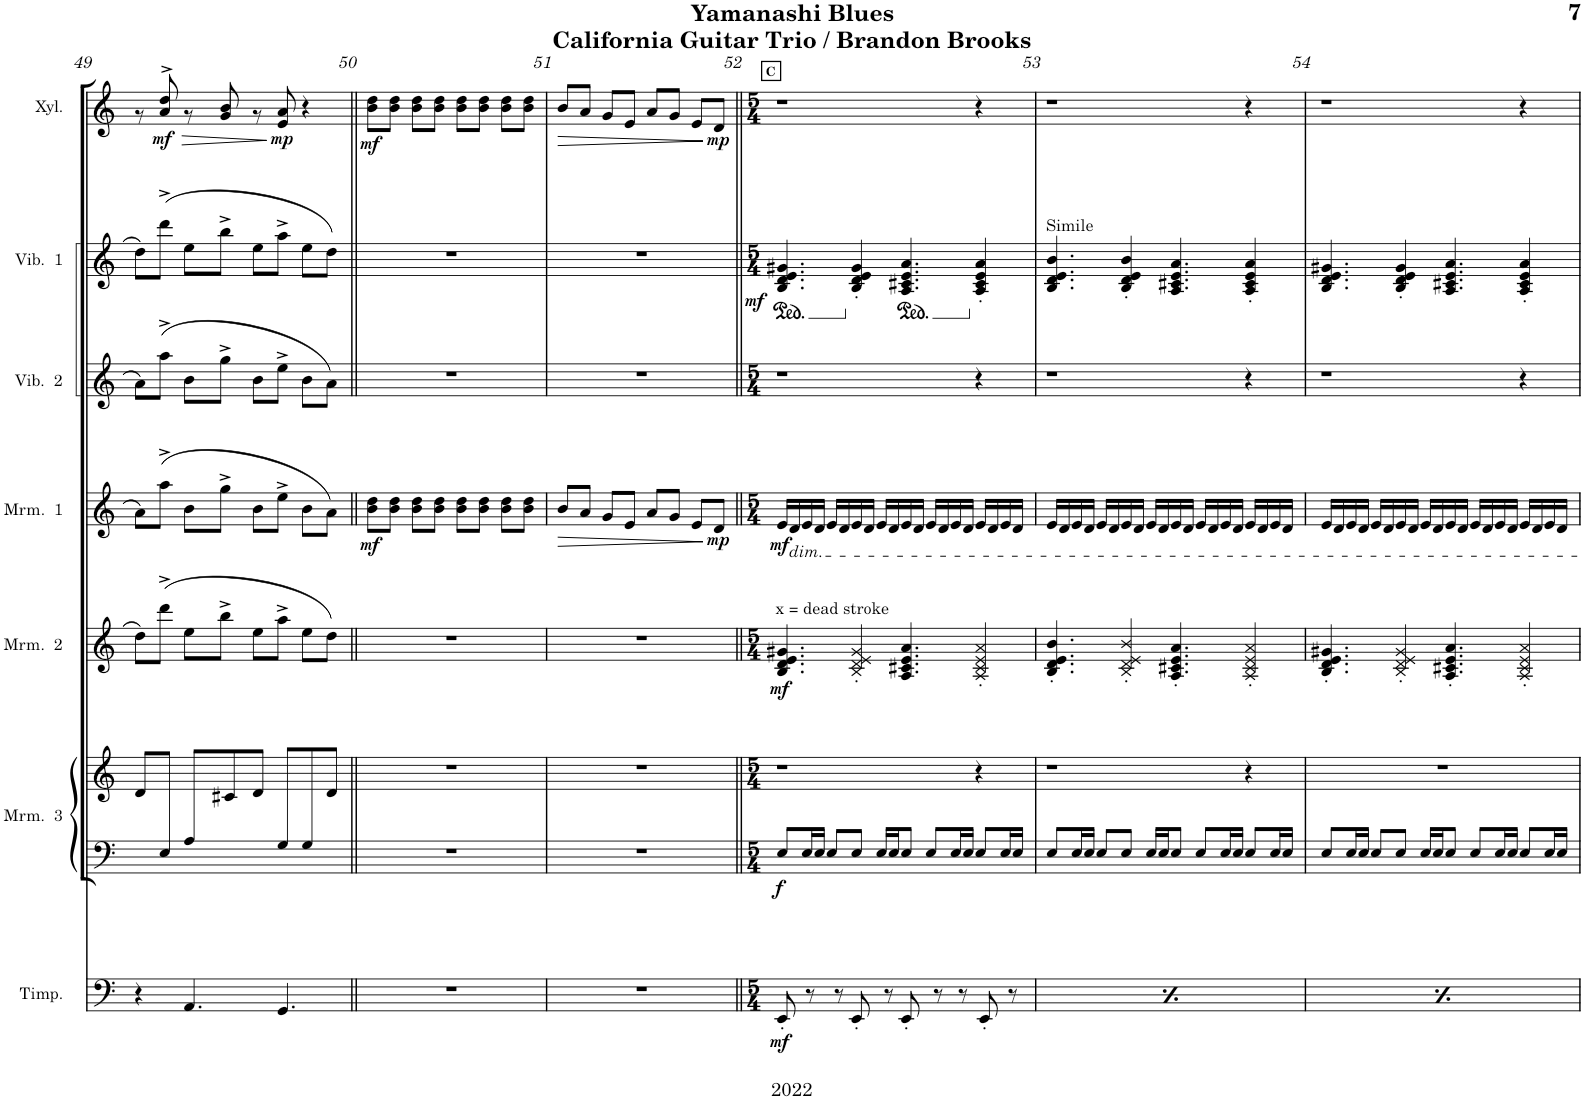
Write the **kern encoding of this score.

**kern	**dynam	**kern	**kern	**kern	**kern	**kern	**kern	**dynam	**kern	**dynam	**kern	**kern	**dynam	**kern	**dynam	**kern	**dynam	**kern	**kern	**dynam	**kern	**dynam
*part12	*part12	*part11	*part11	*part10	*part9	*part9	*part8	*part8	*part7	*part7	*part6	*part6	*part6	*part5	*part5	*part4	*part4	*part3	*part2	*part2	*part1	*part1
*staff15	*staff15	*staff14	*staff13	*staff12	*staff11	*staff10	*staff9	*staff9	*staff8	*staff8	*staff7	*staff6	*staff6/7	*staff5	*staff5	*staff4	*staff4	*staff3	*staff2	*staff2	*staff1	*staff1
*I"Xylophone	*	*I"Guitar 3	*	*I"Guitar 2	*I"Guitar 1	*	*I"Electric Bass	*	*I"Timpani	*	*I"Marimba 3	*	*	*I"Marimba 2	*	*I"Marimba 1	*	*I"Vibraphone 2	*I"Vibraphone 1	*	*I"Glock / Xylo	*
*I'Xyl.	*	*I'Gtr.  2	*	*I'Gtr.  2	*I'Gtr.  1	*	*I'El. B.	*	*I'Timp.	*	*I'Mrm.  3	*	*	*I'Mrm.  2	*	*I'Mrm.  1	*	*I'Vib.  2	*I'Vib.  1	*	*I'Glock / Xylo	*
!!LO:PB:g=z
*clefG2	*	*clefF4	*clefG2	*clefG2	*clefF4	*clefG2	*clefF4	*	*clefF4	*	*clefF4	*clefG2	*	*clefG2	*	*clefG2	*	*clefG2	*clefG2	*	*clefG2	*
*Trd-7c-12	*	*	*	*	*	*	*Trd7c12	*	*	*	*	*	*	*	*	*	*	*	*	*	*Trd-7c-12	*
*k[]	*	*k[]	*k[]	*k[]	*k[]	*k[]	*k[]	*	*k[]	*	*k[]	*k[]	*	*k[]	*	*k[]	*	*k[]	*k[]	*	*k[]	*
*M4/4	*	*M4/4	*M4/4	*M4/4	*M4/4	*M4/4	*M4/4	*	*M4/4	*	*M4/4	*M4/4	*	*M4/4	*	*M4/4	*	*M4/4	*M4/4	*	*M4/4	*
=49	=49	=49	=49	=49	=49	=49	=49	=49	=49	=49	=49	=49	=49	=49	=49	=49	=49	=49	=49	=49	=49	=49
*^	*	*	*	*	*^	*	*	*	*	*	*^	*	*	*	*	*	*	*	*	*	*^	*
8r	8r	.	1r	8b\L	8b\L	8ryy	1r	8d/L	4r	.	4r	.	8ryy	1ryy	8d/L	.	8dd\L	.	8a\L	.	8a\L	8dd\L	.	8ryy	8r	.
!	!	!LO:DY:b	!	!	!	!	!	!	!	!	!	!	!	!	!	!	!	!	!	!	!	!	!	!	!	!LO:DY:b
8a^	8dd	mf	.	(8aa\J	(8aa\J	8E\L	.	4ryy	.	.	.	.	8E/J	.	4ryy	.	(8ddd^\J	.	(8aa^\J	.	(8aa^\J	(8ddd^\J	.	8a^/	8dd/	mf
!	!	!LO:HP:b	!	!	!	!	!	!	!	!	!	!	!	!	!	!	!	!	!	!	!	!	!	!	!	!LO:HP:b
8r	8r	>	.	8b\L	8b\L	8A\J	.	.	4.A	.	4.AA/	.	8A/L	.	.	.	8ee\L	.	8b\L	.	8b\L	8ee\L	.	8ryy	8r	>
8g	8b	.	.	8gg\J	8gg\J	4ryy	.	8c#X/J	.	.	.	.	4ryy	.	8c#X/	.	8bb^\J	.	8gg^\J	.	8gg^\J	8bb^\J	.	8g/	8b/	.
8r	8r	.	.	8b\L	8b\L	.	.	8d/L	.	.	.	.	.	.	8d/J	.	8ee\L	.	8b\L	.	8b\L	8ee\L	.	8ryy	8r	.
!	!	!LO:DY:n=1:b	!	!	!	!	!	!	!	!	!	!	!	!	!	!	!	!	!	!	!	!	!	!	!	!LO:DY:n=1:b
8e	8a	] mp	.	8ee\J	8ee\J	8G\L	.	4ryy	4.G	.	4.GG/	.	8G/L	.	4ryy	.	8aa^\J	.	8ee^\J	.	8ee^\J	8aa^\J	.	8e/	8a/	] mp
4r	4ryy	.	.	8b/L	8b/L	8G\J	.	.	.	.	.	.	8G/	.	.	.	8ee\L	.	8b\L	.	8b\L	8ee\L	.	4r	4ryy	.
.	.	.	.	8a/J)	8a/J)	8ryy	.	8d/J	.	.	.	.	8ryy	.	8d/J	.	8dd\J)	.	8a\J)	.	8a\J)	8dd\J)	.	.	.	.
*v	*v	*	*	*	*	*v	*v	*	*	*	*	*	*v	*v	*	*	*	*	*	*	*	*	*	*v	*v	*
=50||	=50||	=50||	=50||	=50||	=50||	=50||	=50||	=50||	=50||	=50||	=50||	=50||	=50||	=50||	=50||	=50||	=50||	=50||	=50||	=50||	=50||	=50||
!	!LO:DY:b	!	!	!	!	!	!	!	!	!	!	!	!	!	!	!	!LO:DY:b	!	!	!	!	!LO:DY:b
8b\ 8dd\L	mp	1r	1r	1r	1r	8b\ 8dd\L	1r	.	1r	.	1r	1r	.	1r	.	8b\ 8dd\L	mf	1r	1r	.	8b\ 8dd\L	mf
8b\ 8dd\J	.	.	.	.	.	8b\ 8dd\J	.	.	.	.	.	.	.	.	.	8b\ 8dd\J	.	.	.	.	8b\ 8dd\J	.
8b\ 8dd\L	.	.	.	.	.	8b\ 8dd\L	.	.	.	.	.	.	.	.	.	8b\ 8dd\L	.	.	.	.	8b\ 8dd\L	.
8b\ 8dd\J	.	.	.	.	.	8b\ 8dd\J	.	.	.	.	.	.	.	.	.	8b\ 8dd\J	.	.	.	.	8b\ 8dd\J	.
8b\ 8dd\L	.	.	.	.	.	8b\ 8dd\L	.	.	.	.	.	.	.	.	.	8b\ 8dd\L	.	.	.	.	8b\ 8dd\L	.
8b\ 8dd\J	.	.	.	.	.	8b\ 8dd\J	.	.	.	.	.	.	.	.	.	8b\ 8dd\J	.	.	.	.	8b\ 8dd\J	.
8b\ 8dd\L	.	.	.	.	.	8b\ 8dd\L	.	.	.	.	.	.	.	.	.	8b\ 8dd\L	.	.	.	.	8b\ 8dd\L	.
8b\ 8dd\J	.	.	.	.	.	8b\ 8dd\J	.	.	.	.	.	.	.	.	.	8b\ 8dd\J	.	.	.	.	8b\ 8dd\J	.
=51	=51	=51	=51	=51	=51	=51	=51	=51	=51	=51	=51	=51	=51	=51	=51	=51	=51	=51	=51	=51	=51	=51
!	!LO:HP:b	!	!	!	!	!	!	!	!	!	!	!	!	!	!	!	!LO:HP:b	!	!	!	!	!LO:HP:b
8b/L	>	1r	1r	1r	1r	8b/L	1r	.	1r	.	1r	1r	.	1r	.	8b/L	>	1r	1r	.	8b/L	>
8a/J	.	.	.	.	.	8a/J	.	.	.	.	.	.	.	.	.	8a/J	.	.	.	.	8a/J	.
8g/L	.	.	.	.	.	8g/L	.	.	.	.	.	.	.	.	.	8g/L	.	.	.	.	8g/L	.
8e/J	.	.	.	.	.	8e/J	.	.	.	.	.	.	.	.	.	8e/J	.	.	.	.	8e/J	.
8a/L	.	.	.	.	.	8a/L	.	.	.	.	.	.	.	.	.	8a/L	.	.	.	.	8a/L	.
8g/J	.	.	.	.	.	8g/J	.	.	.	.	.	.	.	.	.	8g/J	.	.	.	.	8g/J	.
8e/L	.	.	.	.	.	8e/L	.	.	.	.	.	.	.	.	.	8e/L	.	.	.	.	8e/L	.
!	!LO:DY:n=1:b	!	!	!	!	!	!	!	!	!	!	!	!	!	!	!	!LO:DY:n=1:b	!	!	!	!	!LO:DY:n=1:b
8d/J	] p	.	.	.	.	8d/J	.	.	.	.	.	.	.	.	.	8d/J	] mp	.	.	.	8d/J	] mp
!!LO:REH:place=s1:a:B:cj:fs=8:t=C
=52||	=52||	=52||	=52||	=52||	=52||	=52||	=52||	=52||	=52||	=52||	=52||	=52||	=52||	=52||	=52||	=52||	=52||	=52||	=52||	=52||	=52||	=52||
*M5/4	*	*M5/4	*M5/4	*M5/4	*M5/4	*M5/4	*M5/4	*	*M5/4	*	*M5/4	*M5/4	*	*M5/4	*	*M5/4	*	*M5/4	*M5/4	*	*M5/4	*
*	*	*	*	*	*	*	*	*	*	*	*	*	*	*	*	*	*	*	*ped	*	*	*
!	!	!	!	!	!	!	!	!LO:DY:b	!	!LO:DY:b	!	!	!LO:DY:b=2	!	!LO:DY:b	!	!LO:DY:b	!	!	!LO:DY:b	!	!
1r	.	8E\L	1r	4.B' 4.d' 4.e' 4.g#X'	4%5r	4%5r	8E'	mf	8EE'/	mf	8E/L	1r	f	4.B/ 4.d/ 4.e/ 4.g#X/	mf	16e/LL	mf	1r	4.B/ 4.d/ 4.e/ 4.g#X/	mf	1r	.
!	!	!	!	!	!	!	!	!	!	!	!	!	!	!	!	!LO:TX:b:i:t=dim.	!	!	!	!	!	!
.	.	.	.	.	.	.	.	.	.	.	.	.	.	.	.	16d/	.	.	.	.	.	.
.	.	16E\L	.	.	.	.	8r	.	8r	.	16E/L	.	.	.	.	16e/	.	.	.	.	.	.
.	.	16E\J	.	.	.	.	.	.	.	.	16E/JJ	.	.	.	.	16d/JJ	.	.	.	.	.	.
.	.	8E\	.	.	.	.	8r	.	8r	.	8E/L	.	.	.	.	16e/LL	.	.	.	.	.	.
.	.	.	.	.	.	.	.	.	.	.	.	.	.	.	.	16d/	.	.	.	.	.	.
*	*	*	*	*	*	*	*	*	*	*	*	*	*	*	*	*	*	*	*Xped	*	*	*
!	!	!	!	!	!	!	!	!	!	!	!	!	!	!LO:TX:a:t=x = dead stroke	!	!	!	!	!	!	!	!
.	.	8E\J	.	4B' 4d' 4e' 4g#'	.	.	8E'	.	8EE'/	.	8E/J	.	.	4B/' 4d/' 4e/' 4g#/'	.	16e/	.	.	4B/' 4d/' 4e/' 4g#/'	.	.	.
.	.	.	.	.	.	.	.	.	.	.	.	.	.	.	.	16d/JJ	.	.	.	.	.	.
.	.	16E\LL	.	.	.	.	8r	.	8r	.	16E/LL	.	.	.	.	16e/LL	.	.	.	.	.	.
.	.	16E\J	.	.	.	.	.	.	.	.	16E/J	.	.	.	.	16d/	.	.	.	.	.	.
*	*	*	*	*	*	*	*	*	*	*	*	*	*	*	*	*	*	*	*ped	*	*	*
.	.	8E\	.	4.A' 4.c#X' 4.e' 4.a'	.	.	8E'	.	8EE'/	.	8E/J	.	.	4.A/ 4.c#X/ 4.e/ 4.a/	.	16e/	.	.	4.A/ 4.c#X/ 4.e/ 4.a/	.	.	.
.	.	.	.	.	.	.	.	.	.	.	.	.	.	.	.	16d/JJ	.	.	.	.	.	.
.	.	8E\	.	.	.	.	8r	.	8r	.	8E/L	.	.	.	.	16e/LL	.	.	.	.	.	.
.	.	.	.	.	.	.	.	.	.	.	.	.	.	.	.	16d/	.	.	.	.	.	.
.	.	16E\L	.	.	.	.	8r	.	8r	.	16E/L	.	.	.	.	16e/	.	.	.	.	.	.
.	.	16E\J	.	.	.	.	.	.	.	.	16E/JJ	.	.	.	.	16d/JJ	.	.	.	.	.	.
*	*	*	*	*	*	*	*	*	*	*	*	*	*	*	*	*	*	*	*Xped	*	*	*
4r	.	8E\	4r	4A' 4c#' 4e' 4a'	.	.	8E'	.	8EE'/	.	8E/L	4r	.	4A/' 4c#/' 4e/' 4a/'	.	16e/LL	.	4r	4A/' 4c#/' 4e/' 4a/'	.	4r	.
.	.	.	.	.	.	.	.	.	.	.	.	.	.	.	.	16d/	.	.	.	.	.	.
.	.	16E\L	.	.	.	.	8r	.	8r	.	16E/L	.	.	.	.	16e/	.	.	.	.	.	.
.	.	16E\JJ	.	.	.	.	.	.	.	.	16E/JJ	.	.	.	.	16d/JJ	.	.	.	.	.	.
=53	=53	=53	=53	=53	=53	=53	=53	=53	=53	=53	=53	=53	=53	=53	=53	=53	=53	=53	=53	=53	=53	=53
!	!	!	!	!	!	!	!	!	!	!	!	!	!	!	!	!	!	!	!LO:TX:a:t=Simile	!	!	!
!	!	!	!	!	!	!	!	!	!	!LO:DY:b	!	!	!	!	!	!	!	!	!	!	!	!
1r	.	8E\L	1r	4.B' 4.d' 4.e' 4.b'	4%5r	4%5r	8E'	.	8EE'/	mf	8E/L	1r	.	4.B/' 4.d/' 4.e/' 4.b/'	.	16e/LL	.	1r	4.B/ 4.d/ 4.e/ 4.b/	.	1r	.
.	.	.	.	.	.	.	.	.	.	.	.	.	.	.	.	16d/	.	.	.	.	.	.
.	.	16E\L	.	.	.	.	8r	.	8r	.	16E/L	.	.	.	.	16e/	.	.	.	.	.	.
.	.	16E\J	.	.	.	.	.	.	.	.	16E/JJ	.	.	.	.	16d/JJ	.	.	.	.	.	.
.	.	8E\	.	.	.	.	8r	.	8r	.	8E/L	.	.	.	.	16e/LL	.	.	.	.	.	.
.	.	.	.	.	.	.	.	.	.	.	.	.	.	.	.	16d/	.	.	.	.	.	.
.	.	8E\J	.	4B' 4d' 4e' 4b'	.	.	8E'	.	8EE'/	.	8E/J	.	.	4B/' 4d/' 4e/' 4b/'	.	16e/	.	.	4B/' 4d/' 4e/' 4b/'	.	.	.
.	.	.	.	.	.	.	.	.	.	.	.	.	.	.	.	16d/JJ	.	.	.	.	.	.
.	.	16E\LL	.	.	.	.	8r	.	8r	.	16E/LL	.	.	.	.	16e/LL	.	.	.	.	.	.
.	.	16E\J	.	.	.	.	.	.	.	.	16E/J	.	.	.	.	16d/	.	.	.	.	.	.
.	.	8E\	.	4.A' 4.c#X' 4.e' 4.a'	.	.	8E'	.	8EE'/	.	8E/J	.	.	4.A/' 4.c#X/' 4.e/' 4.a/'	.	16e/	.	.	4.A/ 4.c#X/ 4.e/ 4.a/	.	.	.
.	.	.	.	.	.	.	.	.	.	.	.	.	.	.	.	16d/JJ	.	.	.	.	.	.
.	.	8E\	.	.	.	.	8r	.	8r	.	8E/L	.	.	.	.	16e/LL	.	.	.	.	.	.
.	.	.	.	.	.	.	.	.	.	.	.	.	.	.	.	16d/	.	.	.	.	.	.
.	.	16E\L	.	.	.	.	8r	.	8r	.	16E/L	.	.	.	.	16e/	.	.	.	.	.	.
.	.	16E\J	.	.	.	.	.	.	.	.	16E/JJ	.	.	.	.	16d/JJ	.	.	.	.	.	.
4r	.	8E\	4r	4A' 4c#' 4e' 4a'	.	.	8E'	.	8EE'/	.	8E/L	4r	.	4A/' 4c#/' 4e/' 4a/'	.	16e/LL	.	4r	4A/' 4c#/' 4e/' 4a/'	.	4r	.
.	.	.	.	.	.	.	.	.	.	.	.	.	.	.	.	16d/	.	.	.	.	.	.
.	.	16E\L	.	.	.	.	8r	.	8r	.	16E/L	.	.	.	.	16e/	.	.	.	.	.	.
.	.	16E\JJ	.	.	.	.	.	.	.	.	16E/JJ	.	.	.	.	16d/JJ	.	.	.	.	.	.
=54	=54	=54	=54	=54	=54	=54	=54	=54	=54	=54	=54	=54	=54	=54	=54	=54	=54	=54	=54	=54	=54	=54
!	!	!	!	!	!	!	!	!	!	!LO:DY:b	!	!	!	!	!	!	!	!	!	!	!	!
1r	.	8E\L	4%5r	4.B' 4.d' 4.e' 4.g#X'	4%5r	4%5r	8E'	.	8EE'/	mf	8E/L	4%5r	.	4.B/' 4.d/' 4.e/' 4.g#X/'	.	16e/LL	.	1r	4.B/ 4.d/ 4.e/ 4.g#X/	.	1r	.
.	.	.	.	.	.	.	.	.	.	.	.	.	.	.	.	16d/	.	.	.	.	.	.
.	.	16E\L	.	.	.	.	8r	.	8r	.	16E/L	.	.	.	.	16e/	.	.	.	.	.	.
.	.	16E\J	.	.	.	.	.	.	.	.	16E/JJ	.	.	.	.	16d/JJ	.	.	.	.	.	.
.	.	8E\	.	.	.	.	8r	.	8r	.	8E/L	.	.	.	.	16e/LL	.	.	.	.	.	.
.	.	.	.	.	.	.	.	.	.	.	.	.	.	.	.	16d/	.	.	.	.	.	.
.	.	8E\J	.	4B' 4d' 4e' 4g#'	.	.	8E'	.	8EE'/	.	8E/J	.	.	4B/' 4d/' 4e/' 4g#/'	.	16e/	.	.	4B/' 4d/' 4e/' 4g#/'	.	.	.
.	.	.	.	.	.	.	.	.	.	.	.	.	.	.	.	16d/JJ	.	.	.	.	.	.
.	.	16E\LL	.	.	.	.	8r	.	8r	.	16E/LL	.	.	.	.	16e/LL	.	.	.	.	.	.
.	.	16E\J	.	.	.	.	.	.	.	.	16E/J	.	.	.	.	16d/	.	.	.	.	.	.
.	.	8E\	.	4.A' 4.c#X' 4.e' 4.a'	.	.	8E'	.	8EE'/	.	8E/J	.	.	4.A/' 4.c#X/' 4.e/' 4.a/'	.	16e/	.	.	4.A/ 4.c#X/ 4.e/ 4.a/	.	.	.
.	.	.	.	.	.	.	.	.	.	.	.	.	.	.	.	16d/JJ	.	.	.	.	.	.
.	.	8E\	.	.	.	.	8r	.	8r	.	8E/L	.	.	.	.	16e/LL	.	.	.	.	.	.
.	.	.	.	.	.	.	.	.	.	.	.	.	.	.	.	16d/	.	.	.	.	.	.
.	.	16E\L	.	.	.	.	8r	.	8r	.	16E/L	.	.	.	.	16e/	.	.	.	.	.	.
.	.	16E\J	.	.	.	.	.	.	.	.	16E/JJ	.	.	.	.	16d/JJ	.	.	.	.	.	.
4r	.	8E\	.	4A' 4c#' 4e' 4a'	.	.	8E'	.	8EE'/	.	8E/L	.	.	4A/' 4c#/' 4e/' 4a/'	.	16e/LL	.	4r	4A/' 4c#/' 4e/' 4a/'	.	4r	.
.	.	.	.	.	.	.	.	.	.	.	.	.	.	.	.	16d/	.	.	.	.	.	.
.	.	16E\L	.	.	.	.	8r	.	8r	.	16E/L	.	.	.	.	16e/	.	.	.	.	.	.
.	.	16E\JJ	.	.	.	.	.	.	.	.	16E/JJ	.	.	.	.	16d/JJ	.	.	.	.	.	.
=	=	=	=	=	=	=	=	=	=	=	=	=	=	=	=	=	=	=	=	=	=	=
*-	*-	*-	*-	*-	*-	*-	*-	*-	*-	*-	*-	*-	*-	*-	*-	*-	*-	*-	*-	*-	*-	*-
